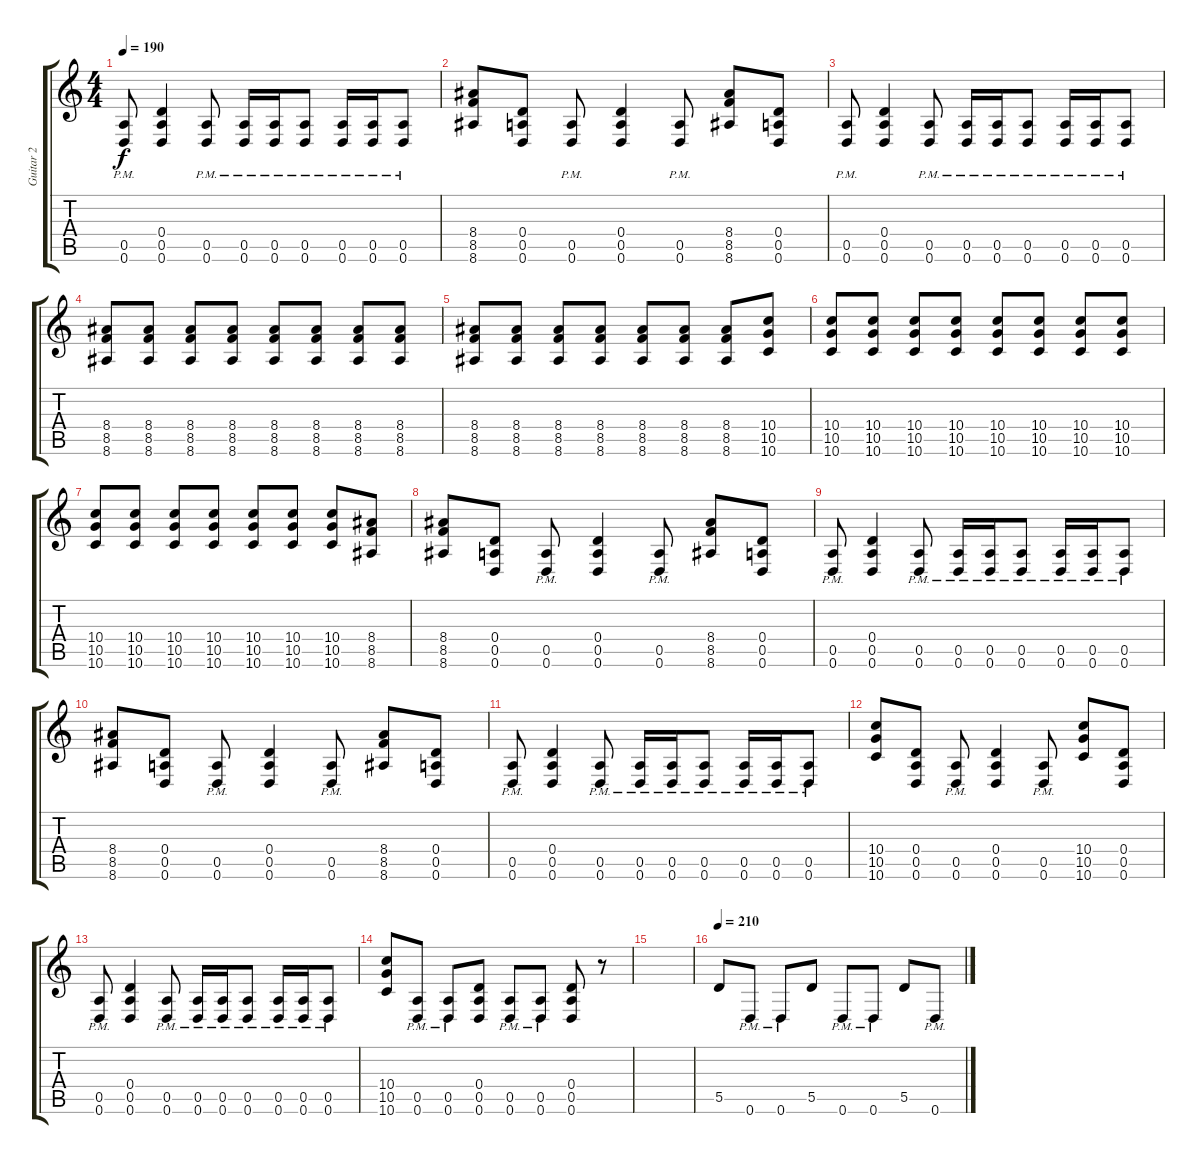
\track ("Guitar 2" "Guitar 2") {instrument distortionguitar}
\staff {score tabs}
\tuning (E4 B3 G3 D3 A2 D2) {hide}
\ts (4 4)
\tempo 190
\clef g2
\ks c
(0.5{pm} 0.6{pm}).8{dy f} (0.4 0.5 0.6).4 (0.5{pm} 0.6{pm}).8 (0.5{pm} 0.6{pm}).16 (0.5{pm} 0.6{pm}).16 (0.5{pm} 0.6{pm}).8 (0.5{pm} 0.6{pm}).16 (0.5{pm} 0.6{pm}).16 (0.5{pm} 0.6{pm}).8 |
(8.4 8.5 8.6).8 (0.4 0.5 0.6).8 (0.5{pm} 0.6{pm}).8 (0.4 0.5 0.6).4 (0.5{pm} 0.6{pm}).8 (8.4 8.5 8.6).8 (0.4 0.5 0.6).8 |
(0.5{pm} 0.6{pm}).8 (0.4 0.5 0.6).4 (0.5{pm} 0.6{pm}).8 (0.5{pm} 0.6{pm}).16 (0.5{pm} 0.6{pm}).16 (0.5{pm} 0.6{pm}).8 (0.5{pm} 0.6{pm}).16 (0.5{pm} 0.6{pm}).16 (0.5{pm} 0.6{pm}).8 |
(8.4 8.5 8.6).8 (8.4 8.5 8.6).8 (8.4 8.5 8.6).8 (8.4 8.5 8.6).8 (8.4 8.5 8.6).8 (8.4 8.5 8.6).8 (8.4 8.5 8.6).8 (8.4 8.5 8.6).8 |
(8.4 8.5 8.6).8 (8.4 8.5 8.6).8 (8.4 8.5 8.6).8 (8.4 8.5 8.6).8 (8.4 8.5 8.6).8 (8.4 8.5 8.6).8 (8.4 8.5 8.6).8 (10.4 10.5 10.6).8 |
(10.4 10.5 10.6).8 (10.4 10.5 10.6).8 (10.4 10.5 10.6).8 (10.4 10.5 10.6).8 (10.4 10.5 10.6).8 (10.4 10.5 10.6).8 (10.4 10.5 10.6).8 (10.4 10.5 10.6).8 |
(10.4 10.5 10.6).8 (10.4 10.5 10.6).8 (10.4 10.5 10.6).8 (10.4 10.5 10.6).8 (10.4 10.5 10.6).8 (10.4 10.5 10.6).8 (10.4 10.5 10.6).8 (8.4 8.5 8.6).8 |
(8.4 8.5 8.6).8 (0.4 0.5 0.6).8 (0.5{pm} 0.6{pm}).8 (0.4 0.5 0.6).4 (0.5{pm} 0.6{pm}).8 (8.4 8.5 8.6).8 (0.4 0.5 0.6).8 |
(0.5{pm} 0.6{pm}).8 (0.4 0.5 0.6).4 (0.5{pm} 0.6{pm}).8 (0.5{pm} 0.6{pm}).16 (0.5{pm} 0.6{pm}).16 (0.5{pm} 0.6{pm}).8 (0.5{pm} 0.6{pm}).16 (0.5{pm} 0.6{pm}).16 (0.5{pm} 0.6{pm}).8 |
(8.4 8.5 8.6).8 (0.4 0.5 0.6).8 (0.5{pm} 0.6{pm}).8 (0.4 0.5 0.6).4 (0.5{pm} 0.6{pm}).8 (8.4 8.5 8.6).8 (0.4 0.5 0.6).8 |
(0.5{pm} 0.6{pm}).8 (0.4 0.5 0.6).4 (0.5{pm} 0.6{pm}).8 (0.5{pm} 0.6{pm}).16 (0.5{pm} 0.6{pm}).16 (0.5{pm} 0.6{pm}).8 (0.5{pm} 0.6{pm}).16 (0.5{pm} 0.6{pm}).16 (0.5{pm} 0.6{pm}).8 |
(10.4 10.5 10.6).8 (0.4 0.5 0.6).8 (0.5{pm} 0.6{pm}).8 (0.4 0.5 0.6).4 (0.5{pm} 0.6{pm}).8 (10.4 10.5 10.6).8 (0.4 0.5 0.6).8 |
(0.5{pm} 0.6{pm}).8 (0.4 0.5 0.6).4 (0.5{pm} 0.6{pm}).8 (0.5{pm} 0.6{pm}).16 (0.5{pm} 0.6{pm}).16 (0.5{pm} 0.6{pm}).8 (0.5{pm} 0.6{pm}).16 (0.5{pm} 0.6{pm}).16 (0.5{pm} 0.6{pm}).8 |
(10.4 10.5 10.6).8 (0.5{pm} 0.6{pm}).8 (0.5{pm} 0.6{pm}).8 (0.4 0.5 0.6).8 (0.5{pm} 0.6{pm}).8 (0.5{pm} 0.6{pm}).8 (0.4 0.5 0.6).8 r.8 |
|
\tempo 210
5.5.8 0.6{pm}.8 0.6{pm}.8 5.5.8 0.6{pm}.8 0.6{pm}.8 5.5.8 0.6{pm}.8
